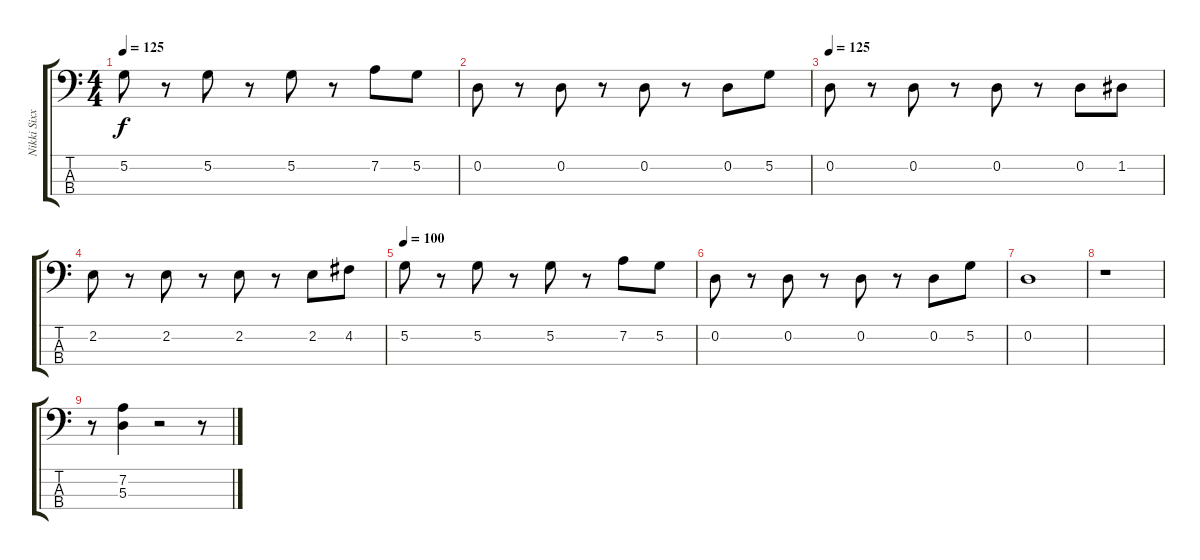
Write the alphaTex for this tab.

\track ("Nikki Sixx" "Nikki Sixx") {instrument electricbasspick}
\staff {score tabs}
\tuning (G2 D2 A1 E1) {hide}
\ts (4 4)
\tempo 125
\clef f4
\ks c
5.2.8{dy f} r.8 5.2.8 r.8 5.2.8 r.8 7.2.8 5.2.8 |
0.2.8 r.8 0.2.8 r.8 0.2.8 r.8 0.2.8 5.2.8 |
\tempo 125
0.2.8 r.8 0.2.8 r.8 0.2.8 r.8 0.2.8 1.2.8 |
2.2.8 r.8 2.2.8 r.8 2.2.8 r.8 2.2.8 4.2.8 |
\tempo 100
5.2.8 r.8 5.2.8 r.8 5.2.8 r.8 7.2.8 5.2.8 |
0.2.8 r.8 0.2.8 r.8 0.2.8 r.8 0.2.8 5.2.8 |
0.2.1 |
r.1 |
r.8 (7.2 5.3).4 r.2 r.8
